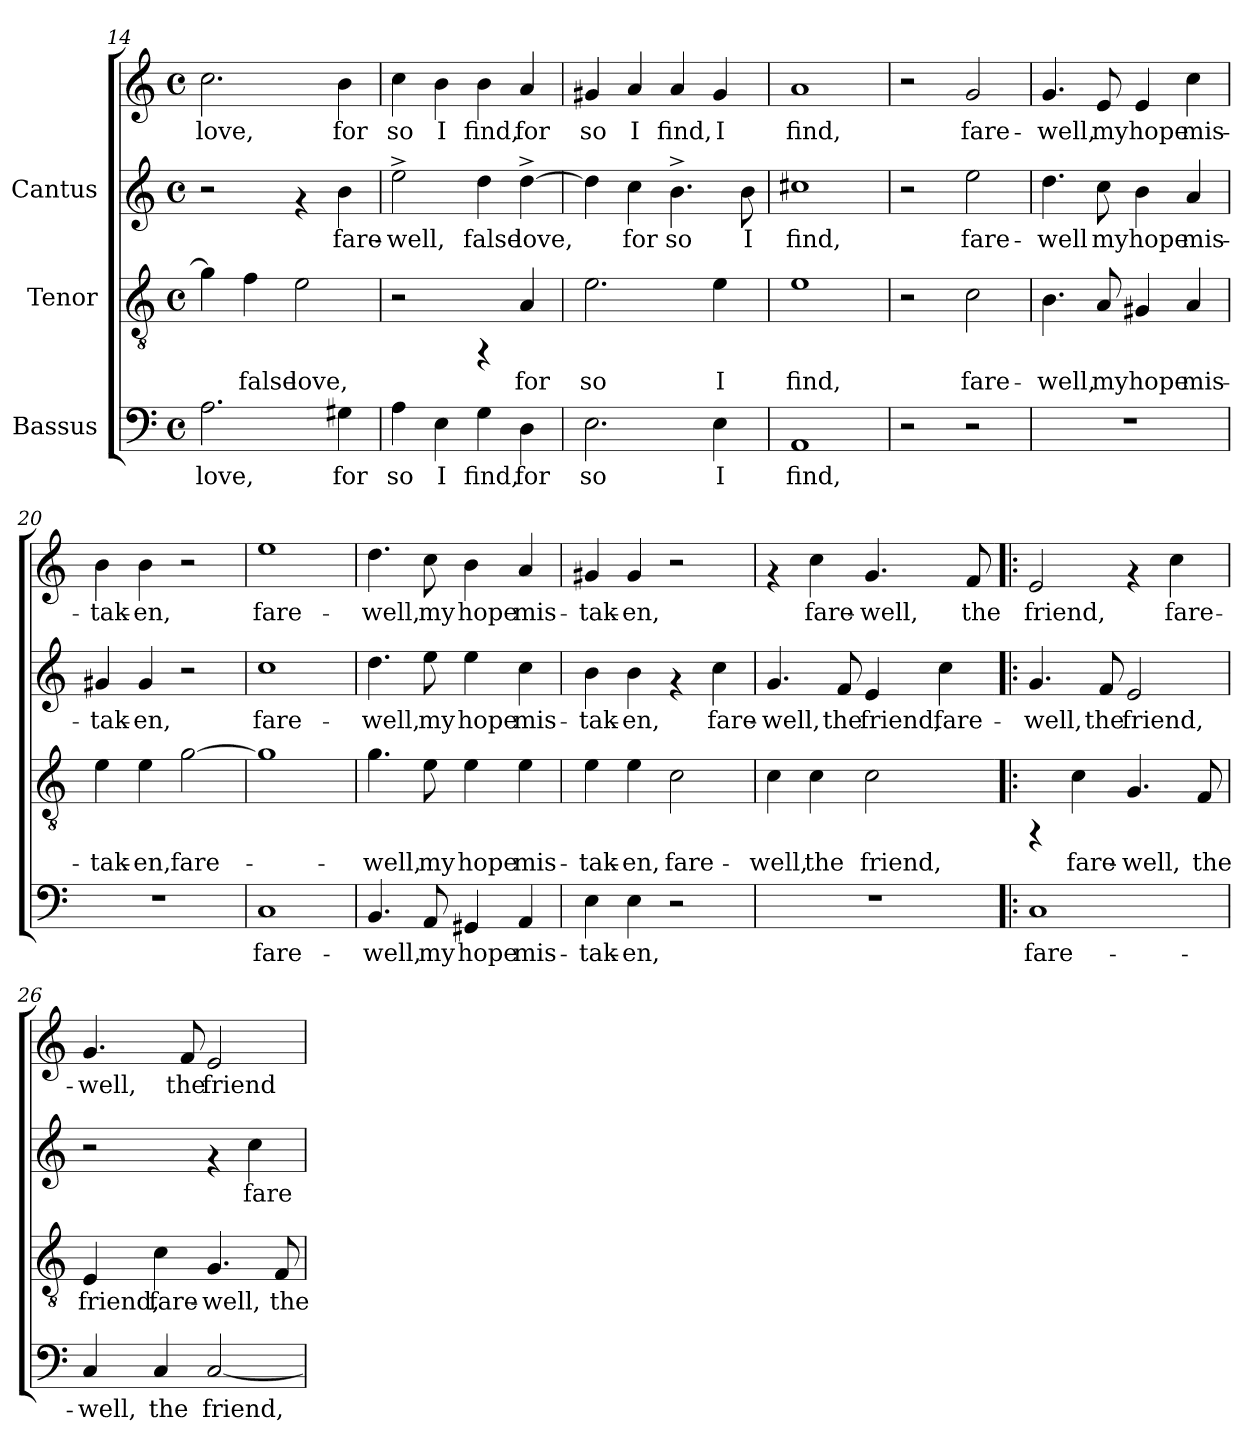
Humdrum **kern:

**kern	**text	**kern	**text	**kern	**text	**kern	**text
*part3	*part3	*part2	*part2	*part1	*part1	*part1	*part1
*staff4	*staff4	*staff3	*staff3	*staff2	*staff2	*staff1	*staff1
*I"Bassus	*	*I"Tenor	*	*I"Cantus	*	*	*
*clefF4	*	*clefGv2	*	*clefG2	*	*clefG2	*
*M4/4	*	*M4/4	*	*M4/4	*	*M4/4	*
*met(c)	*	*met(c)	*	*met(c)	*	*met(c)	*
=14	=14	=14	=14	=14	=14	=14	=14
!	!LO:LY:b:cj	!	!LO:LY:b:cj	!	!	!	!LO:LY:b:cj
2.A\	love,	4g\]	.	2r	.	2.cc\	love,
!	!	!	!LO:LY:b:cj	!	!	!	!
.	.	4f\	false	.	.	.	.
!	!	!	!LO:LY:b:cj	!	!	!	!
.	.	2e\	love,	4rf	.	.	.
!	!LO:LY:b:cj	!	!	!	!LO:LY:b:cj	!	!LO:LY:b:cj
4G#X\	for	.	.	4b\	fare-	4b\	for
=15	=15	=15	=15	=15	=15	=15	=15
!	!LO:LY:b:cj	!	!	!	!LO:LY:b:cj	!	!LO:LY:b:cj
4A\	so	2r	.	2ee^>\	well,	4cc\	-so
!	!LO:LY:b:cj	!	!	!	!	!	!LO:LY:b:cj
4E\	I	.	.	.	.	4b\	I
!	!LO:LY:b:cj	!	!	!	!LO:LY:b:cj	!	!LO:LY:b:cj
4G\	find,	4rFF	.	4dd\	false	4b\	find,
!	!LO:LY:b:cj	!	!LO:LY:b:cj	!	!LO:LY:b:cj	!	!LO:LY:b:cj
4D\	for	4A/	for	[>4dd^>\	love,	4a/	for
!!LO:PB:g=z
=16	=16	=16	=16	=16	=16	=16	=16
!	!LO:LY:b:cj	!	!LO:LY:b:cj	!	!LO:LY:b:cj	!	!LO:LY:b:cj
2.E\	so	2.e\	so	4dd\]	.	4g#X/	so
!	!	!	!	!	!LO:LY:b:cj	!	!LO:LY:b:cj
.	.	.	.	4cc\	for	4a/	I
!	!	!	!	!	!LO:LY:b:cj	!	!LO:LY:b:cj
.	.	.	.	4.b^>\	so	4a/	find,
!	!LO:LY:b:cj	!	!LO:LY:b:cj	!	!	!	!LO:LY:b:cj
4E\	I	4e\	I	.	.	4g#/	I
!	!	!	!	!	!LO:LY:b:cj	!	!
.	.	.	.	8b\	I	.	.
=17	=17	=17	=17	=17	=17	=17	=17
!	!LO:LY:b:cj	!	!LO:LY:b:cj	!	!LO:LY:b:cj	!	!LO:LY:b:cj
1AA	find,	1e	find,	1cc#X	find,	1a	find,
=18	=18	=18	=18	=18	=18	=18	=18
2r	.	2r	.	2r	.	2r	.
!	!	!	!LO:LY:b:cj	!	!LO:LY:b:cj	!	!LO:LY:b:cj
2r	.	2c\	fare-	2ee\	-fare-	2g/	fare-
=19	=19	=19	=19	=19	=19	=19	=19
!	!	!	!LO:LY:b:cj	!	!LO:LY:b:cj	!	!LO:LY:b:cj
1r	.	4.B\	-well,	4.dd\	-well	4.g/	-well,
!	!	!	!LO:LY:b:cj	!	!LO:LY:b:cj	!	!LO:LY:b:cj
.	.	8A/	my	8cc\	my	8e/	my
!	!	!	!LO:LY:b:cj	!	!LO:LY:b:cj	!	!LO:LY:b:cj
.	.	4G#X/	hope	4b\	hope	4e/	hope
!	!	!	!LO:LY:b:cj	!	!LO:LY:b:cj	!	!LO:LY:b:cj
.	.	4A/	mis-	4a/	mis-	4cc\	mis-
=20	=20	=20	=20	=20	=20	=20	=20
!	!	!	!LO:LY:b:cj	!	!LO:LY:b:cj	!	!LO:LY:b:cj
1r	.	4e\	-tak-	4g#X/	tak-	4b\	-tak-
!	!	!	!LO:LY:b:cj	!	!LO:LY:b:cj	!	!LO:LY:b:cj
.	.	4e\	-en,	4g#/	-en,	4b\	-en,
!	!	!	!LO:LY:b:cj	!	!	!	!
.	.	[>2g\	fare-	2r	.	2r	.
=21	=21	=21	=21	=21	=21	=21	=21
!	!LO:LY:b:cj	!	!	!	!LO:LY:b:cj	!	!LO:LY:b:cj
1C	fare-	1g]	.	1cc	-fare-	1ee	fare-
!!LO:LB:g=z
=22	=22	=22	=22	=22	=22	=22	=22
!	!LO:LY:b:cj	!	!LO:LY:b:cj	!	!LO:LY:b:cj	!	!LO:LY:b:cj
4.BB/	-well,	4.g\	-well,	4.dd\	-well,	4.dd\	-well,
!	!LO:LY:b:cj	!	!LO:LY:b:cj	!	!LO:LY:b:cj	!	!LO:LY:b:cj
8AA/	my	8e\	my	8ee\	my	8cc\	my
!	!LO:LY:b:cj	!	!LO:LY:b:cj	!	!LO:LY:b:cj	!	!LO:LY:b:cj
4GG#X/	hope	4e\	hope	4ee\	hope	4b\	hope
!	!LO:LY:b:cj	!	!LO:LY:b:cj	!	!LO:LY:b:cj	!	!LO:LY:b:cj
4AA/	mis-	4e\	mis-	4cc\	mis-	4a/	mis-
=23	=23	=23	=23	=23	=23	=23	=23
!	!LO:LY:b:cj	!	!LO:LY:b:cj	!	!LO:LY:b:cj	!	!LO:LY:b:cj
4E\	-tak-	4e\	-tak-	4b\	tak-	4g#X/	-tak-
!	!LO:LY:b:cj	!	!LO:LY:b:cj	!	!LO:LY:b:cj	!	!LO:LY:b:cj
4E\	-en,	4e\	-en,	4b\	-en,	4g#/	-en,
!	!	!	!LO:LY:b:cj	!	!	!	!
2r	.	2c\	fare-	4rf	.	2r	.
!	!	!	!	!	!LO:LY:b:cj	!	!
.	.	.	.	4cc\	fare-	.	.
=24	=24	=24	=24	=24	=24	=24	=24
!	!	!	!LO:LY:b:cj	!	!LO:LY:b:cj	!	!
1r	.	4c\	-well,	4.g/	well,	4rf	.
!	!	!	!LO:LY:b:cj	!	!	!	!LO:LY:b:cj
.	.	4c\	the	.	.	4cc\	-fare-
!	!	!	!	!	!LO:LY:b:cj	!	!
.	.	.	.	8f/	the	.	.
!	!	!	!LO:LY:b:cj	!	!LO:LY:b:cj	!	!LO:LY:b:cj
.	.	2c\	friend,	4e/	friend,	4.g/	-well,
!	!	!	!	!	!LO:LY:b:cj	!	!
.	.	.	.	4cc\	fare-	.	.
!	!	!	!	!	!	!	!LO:LY:b:cj
.	.	.	.	.	.	8f/	the
=25!|:	=25!|:	=25!|:	=25!|:	=25!|:	=25!|:	=25!|:	=25!|:
!	!LO:LY:b:cj	!	!	!	!LO:LY:b:cj	!	!LO:LY:b:cj
1C	fare-	4rFF	.	4.g/	-well,	2e/	-friend,
!	!	!	!LO:LY:b:cj	!	!	!	!
.	.	4c\	fare-	.	.	.	.
!	!	!	!	!	!LO:LY:b:cj	!	!
.	.	.	.	8f/	the	.	.
!	!	!	!LO:LY:b:cj	!	!LO:LY:b:cj	!	!
.	.	4.G/	-well,	2e/	friend,	4rf	.
!	!	!	!	!	!	!	!LO:LY:b:cj
.	.	.	.	.	.	4cc\	fare-
!	!	!	!LO:LY:b:cj	!	!	!	!
.	.	8F/	the	.	.	.	.
!!LO:LB:g=z
=26	=26	=26	=26	=26	=26	=26	=26
!	!LO:LY:b:cj	!	!LO:LY:b:cj	!	!	!	!LO:LY:b:cj
4C/	-well,	4E/	friend,	2r	.	4.g/	well,
!	!LO:LY:b:cj	!	!LO:LY:b:cj	!	!	!	!
4C/	the	4c\	fare-	.	.	.	.
!	!	!	!	!	!	!	!LO:LY:b:cj
.	.	.	.	.	.	8f/	the
!	!LO:LY:b:cj	!	!LO:LY:b:cj	!	!	!	!LO:LY:b:cj
[<2C/	friend,	4.G/	-well,	4rf	.	2e/	friend
!	!	!	!	!	!LO:LY:b:cj	!	!
.	.	.	.	4cc\	fare-	.	.
!	!	!	!LO:LY:b:cj	!	!	!	!
.	.	8F/	the	.	.	.	.
=	=	=	=	=	=	=	=
*-	*-	*-	*-	*-	*-	*-	*-
